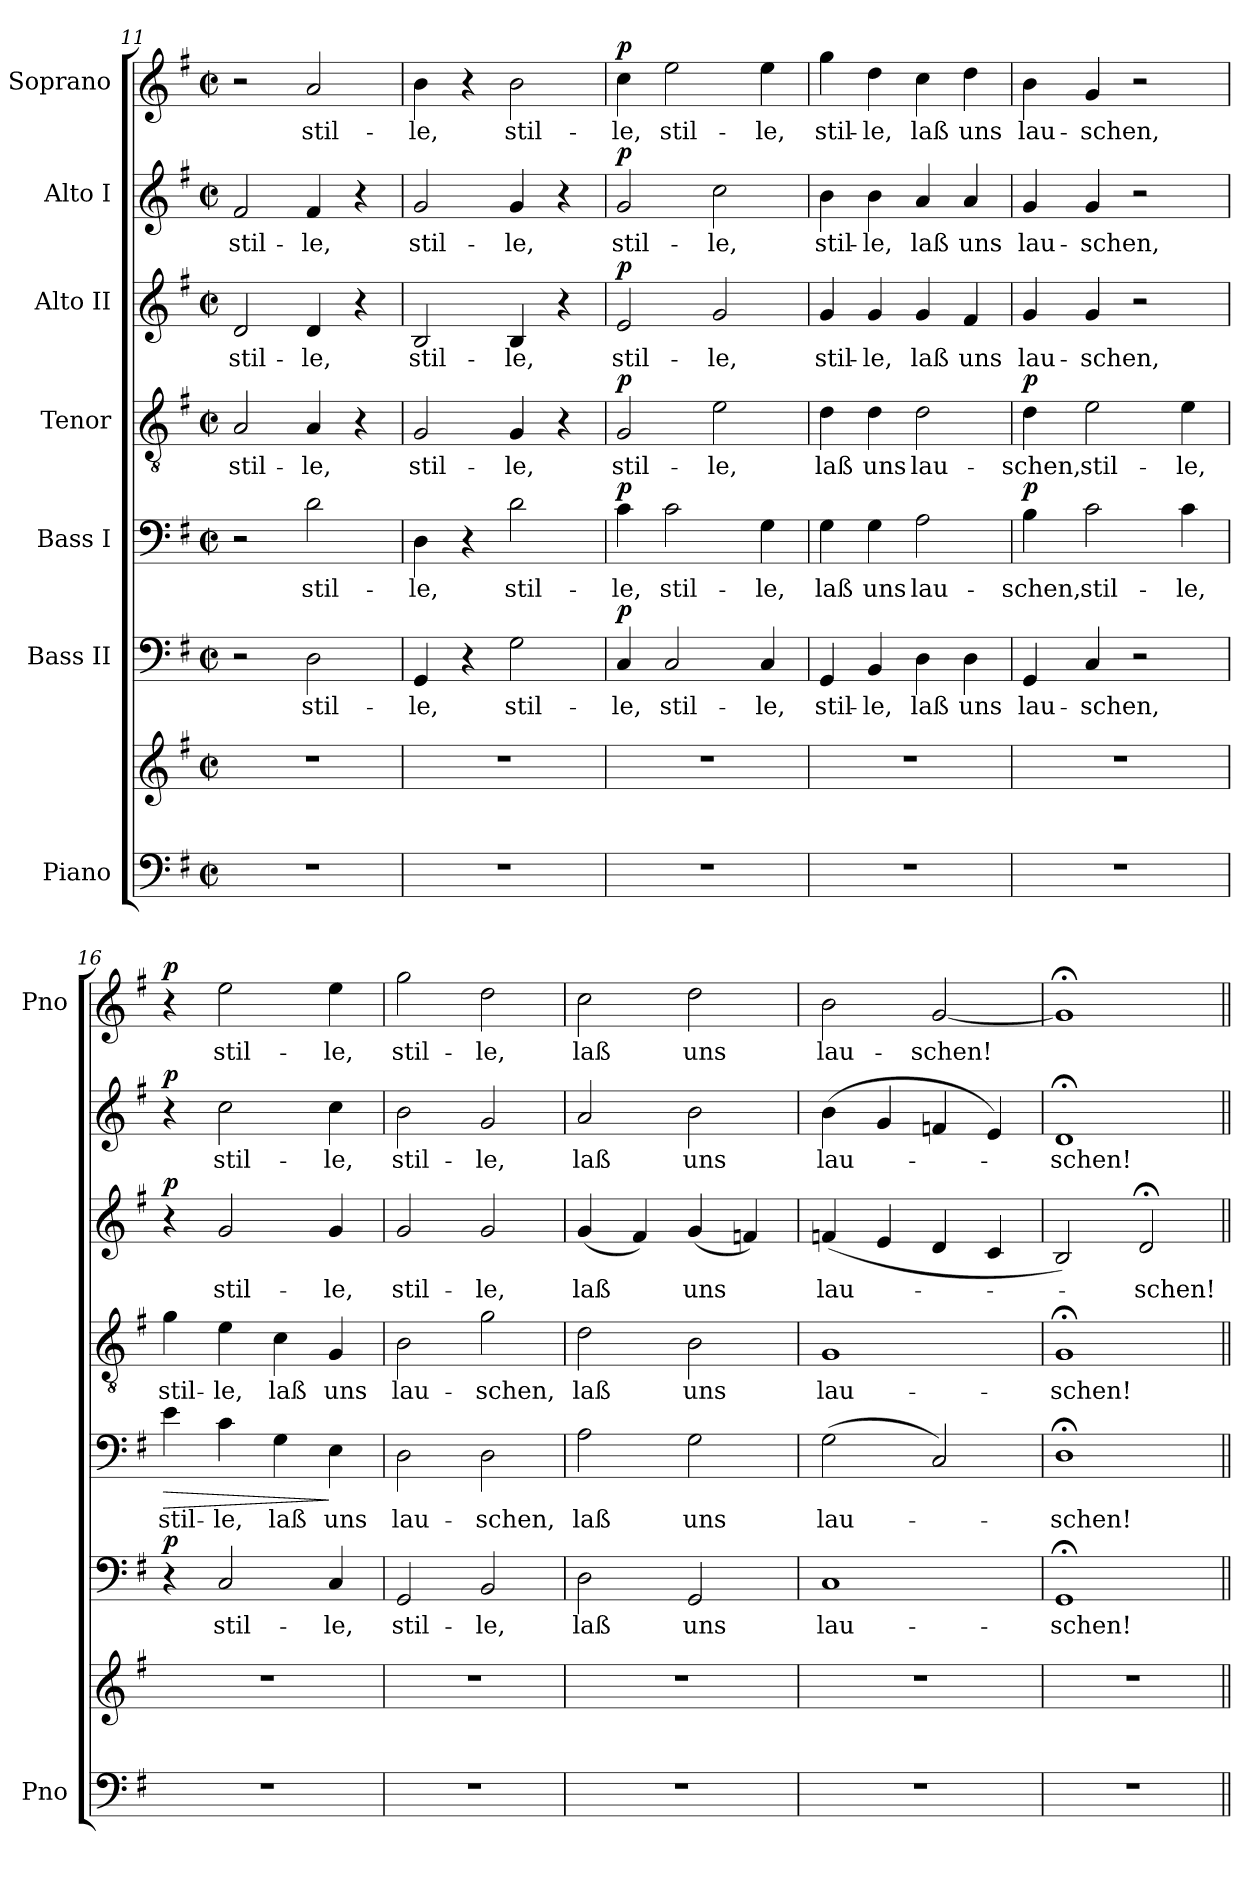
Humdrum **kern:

**kern	**kern	**kern	**text	**dynam	**kern	**text	**dynam	**kern	**text	**dynam	**kern	**text	**dynam	**kern	**text	**dynam	**kern	**text	**dynam
*part7	*part7	*part6	*part6	*part6	*part5	*part5	*part5	*part4	*part4	*part4	*part3	*part3	*part3	*part2	*part2	*part2	*part1	*part1	*part1
*staff8	*staff7	*staff6	*staff6	*staff6	*staff5	*staff5	*staff5	*staff4	*staff4	*staff4	*staff3	*staff3	*staff3	*staff2	*staff2	*staff2	*staff1	*staff1	*staff1
*I"Piano	*	*I"Bass II	*	*	*I"Bass I	*	*	*I"Tenor	*	*	*I"Alto II	*	*	*I"Alto I	*	*	*I"Soprano	*	*
*I'Pno	*	*	*	*	*	*	*	*	*	*	*	*	*	*	*	*	*I'Pno	*	*
!!LO:PB:g=z
*clefF4	*clefG2	*clefF4	*	*	*clefF4	*	*	*clefGv2	*	*	*clefG2	*	*	*clefG2	*	*	*clefG2	*	*
*k[f#]	*k[f#]	*k[f#]	*	*	*k[f#]	*	*	*k[f#]	*	*	*k[f#]	*	*	*k[f#]	*	*	*k[f#]	*	*
*G:	*G:	*G:	*	*	*G:	*	*	*G:	*	*	*G:	*	*	*G:	*	*	*G:	*	*
*M2/2	*M2/2	*M2/2	*	*	*M2/2	*	*	*M2/2	*	*	*M2/2	*	*	*M2/2	*	*	*M2/2	*	*
*met(c|)	*met(c|)	*met(c|)	*	*	*met(c|)	*	*	*met(c|)	*	*	*met(c|)	*	*	*met(c|)	*	*	*met(c|)	*	*
=11	=11	=11	=11	=11	=11	=11	=11	=11	=11	=11	=11	=11	=11	=11	=11	=11	=11	=11	=11
!	!	!	!	!	!	!	!	!	!LO:LY:b	!	!	!LO:LY:b	!	!	!LO:LY:b	!	!	!	!
1r	1r	2r	.	.	2r	.	.	2A/	stil-	.	2d/	stil-	.	2f#/	stil-	.	2r	.	.
!	!	!	!LO:LY:b	!	!	!LO:LY:b	!	!	!LO:LY:b	!	!	!LO:LY:b	!	!	!LO:LY:b	!	!	!LO:LY:b	!
.	.	2D\	stil-	.	2d\	stil-	.	4A/	-le,	.	4d/	-le,	.	4f#/	-le,	.	2a/	stil-	.
.	.	.	.	.	.	.	.	4r	.	.	4r	.	.	4r	.	.	.	.	.
=12	=12	=12	=12	=12	=12	=12	=12	=12	=12	=12	=12	=12	=12	=12	=12	=12	=12	=12	=12
!	!	!	!LO:LY:b	!	!	!LO:LY:b	!	!	!LO:LY:b	!	!	!LO:LY:b	!	!	!LO:LY:b	!	!	!LO:LY:b	!
1r	1r	4GG/	-le,	.	4D\	-le,	.	2G/	stil-	.	2B/	stil-	.	2g/	stil-	.	4b\	-le,	.
.	.	4r	.	.	4r	.	.	.	.	.	.	.	.	.	.	.	4r	.	.
!	!	!	!LO:LY:b	!	!	!LO:LY:b	!	!	!LO:LY:b	!	!	!LO:LY:b	!	!	!LO:LY:b	!	!	!LO:LY:b	!
.	.	2G\	stil-	.	2d\	stil-	.	4G/	-le,	.	4B/	-le,	.	4g/	-le,	.	2b\	stil-	.
.	.	.	.	.	.	.	.	4r	.	.	4r	.	.	4r	.	.	.	.	.
=13	=13	=13	=13	=13	=13	=13	=13	=13	=13	=13	=13	=13	=13	=13	=13	=13	=13	=13	=13
!	!	!	!LO:LY:b	!LO:DY:b	!	!LO:LY:b	!LO:DY:b	!	!LO:LY:b	!LO:DY:b	!	!LO:LY:b	!LO:DY:b	!	!LO:LY:b	!LO:DY:b	!	!LO:LY:b	!LO:DY:b
1r	1r	4C/	-le,	p	4c\	-le,	p	2G/	stil-	p	2e/	stil-	p	2g/	stil-	p	4cc\	-le,	p
!	!	!	!LO:LY:b	!	!	!LO:LY:b	!	!	!	!	!	!	!	!	!	!	!	!LO:LY:b	!
.	.	2C/	stil-	.	2c\	stil-	.	.	.	.	.	.	.	.	.	.	2ee\	stil-	.
!	!	!	!	!	!	!	!	!	!LO:LY:b	!	!	!LO:LY:b	!	!	!LO:LY:b	!	!	!	!
.	.	.	.	.	.	.	.	2e\	-le,	.	2g/	-le,	.	2cc\	-le,	.	.	.	.
!	!	!	!LO:LY:b	!	!	!LO:LY:b	!	!	!	!	!	!	!	!	!	!	!	!LO:LY:b	!
.	.	4C/	-le,	.	4G\	-le,	.	.	.	.	.	.	.	.	.	.	4ee\	-le,	.
=14	=14	=14	=14	=14	=14	=14	=14	=14	=14	=14	=14	=14	=14	=14	=14	=14	=14	=14	=14
!	!	!	!LO:LY:b	!	!	!LO:LY:b	!	!	!LO:LY:b	!	!	!LO:LY:b	!	!	!LO:LY:b	!	!	!LO:LY:b	!
1r	1r	4GG/	stil-	.	4G\	laß	.	4d\	laß	.	4g/	stil-	.	4b\	stil-	.	4gg\	stil-	.
!	!	!	!LO:LY:b	!	!	!LO:LY:b	!	!	!LO:LY:b	!	!	!LO:LY:b	!	!	!LO:LY:b	!	!	!LO:LY:b	!
.	.	4BB/	-le,	.	4G\	uns	.	4d\	uns	.	4g/	-le,	.	4b\	-le,	.	4dd\	-le,	.
!	!	!	!LO:LY:b	!	!	!LO:LY:b	!	!	!LO:LY:b	!	!	!LO:LY:b	!	!	!LO:LY:b	!	!	!LO:LY:b	!
.	.	4D\	laß	.	2A\	lau-	.	2d\	lau-	.	4g/	laß	.	4a/	laß	.	4cc\	laß	.
!	!	!	!LO:LY:b	!	!	!	!	!	!	!	!	!LO:LY:b	!	!	!LO:LY:b	!	!	!LO:LY:b	!
.	.	4D\	uns	.	.	.	.	.	.	.	4f#/	uns	.	4a/	uns	.	4dd\	uns	.
=15	=15	=15	=15	=15	=15	=15	=15	=15	=15	=15	=15	=15	=15	=15	=15	=15	=15	=15	=15
!	!	!	!LO:LY:b	!	!	!LO:LY:b	!LO:DY:b	!	!LO:LY:b	!LO:DY:b	!	!LO:LY:b	!	!	!LO:LY:b	!	!	!LO:LY:b	!
1r	1r	4GG/	lau-	.	4B\	­schen,	p	4d\	­schen,	p	4g/	lau-	.	4g/	lau-	.	4b\	lau-	.
!	!	!	!LO:LY:b	!	!	!LO:LY:b	!	!	!LO:LY:b	!	!	!LO:LY:b	!	!	!LO:LY:b	!	!	!LO:LY:b	!
.	.	4C/	-schen,	.	2c\	stil-	.	2e\	stil-	.	4g/	-schen,	.	4g/	-schen,	.	4g/	-schen,	.
.	.	2r	.	.	.	.	.	.	.	.	2r	.	.	2r	.	.	2r	.	.
!	!	!	!	!	!	!LO:LY:b	!	!	!LO:LY:b	!	!	!	!	!	!	!	!	!	!
.	.	.	.	.	4c\	-le,	.	4e\	-le,	.	.	.	.	.	.	.	.	.	.
=16	=16	=16	=16	=16	=16	=16	=16	=16	=16	=16	=16	=16	=16	=16	=16	=16	=16	=16	=16
!	!	!	!	!LO:DY:b	!	!LO:LY:b	!LO:HP:b	!	!LO:LY:b	!	!	!	!LO:DY:b	!	!	!LO:DY:b	!	!	!LO:DY:b
1r	1r	4r	.	p	4e\	stil-	>	4g\	stil-	.	4r	.	p	4r	.	p	4r	.	p
!	!	!	!LO:LY:b	!	!	!LO:LY:b	!	!	!LO:LY:b	!	!	!LO:LY:b	!	!	!LO:LY:b	!	!	!LO:LY:b	!
.	.	2C/	stil-	.	4c\	-le,	.	4e\	-le,	.	2g/	stil-	.	2cc\	stil-	.	2ee\	stil-	.
!	!	!	!	!	!	!LO:LY:b	!	!	!LO:LY:b	!	!	!	!	!	!	!	!	!	!
.	.	.	.	.	4G\	laß	.	4c\	laß	.	.	.	.	.	.	.	.	.	.
!	!	!	!LO:LY:b	!	!	!LO:LY:b	!	!	!LO:LY:b	!	!	!LO:LY:b	!	!	!LO:LY:b	!	!	!LO:LY:b	!
.	.	4C/	-le,	.	4E\	uns	]	4G/	uns	.	4g/	-le,	.	4cc\	-le,	.	4ee\	-le,	.
!!LO:PB:g=z
=17	=17	=17	=17	=17	=17	=17	=17	=17	=17	=17	=17	=17	=17	=17	=17	=17	=17	=17	=17
!	!	!	!LO:LY:b	!	!	!LO:LY:b	!	!	!LO:LY:b	!	!	!LO:LY:b	!	!	!LO:LY:b	!	!	!LO:LY:b	!
1r	1r	2GG/	stil-	.	2D\	lau-	.	2B\	lau-	.	2g/	stil-	.	2b\	stil-	.	2gg\	stil-	.
!	!	!	!LO:LY:b	!	!	!LO:LY:b	!	!	!LO:LY:b	!	!	!LO:LY:b	!	!	!LO:LY:b	!	!	!LO:LY:b	!
.	.	2BB/	-le,	.	2D\	-schen,	.	2g\	-schen,	.	2g/	-le,	.	2g/	-le,	.	2dd\	-le,	.
=18	=18	=18	=18	=18	=18	=18	=18	=18	=18	=18	=18	=18	=18	=18	=18	=18	=18	=18	=18
!	!	!	!LO:LY:b	!	!	!LO:LY:b	!	!	!LO:LY:b	!	!	!LO:LY:b	!	!	!LO:LY:b	!	!	!LO:LY:b	!
1r	1r	2D\	laß	.	2A\	laß	.	2d\	laß	.	(<4g/	laß	.	2a/	laß	.	2cc\	laß	.
.	.	.	.	.	.	.	.	.	.	.	4f#/)	.	.	.	.	.	.	.	.
!	!	!	!LO:LY:b	!	!	!LO:LY:b	!	!	!LO:LY:b	!	!	!LO:LY:b	!	!	!LO:LY:b	!	!	!LO:LY:b	!
.	.	2GG/	uns	.	2G\	uns	.	2B\	uns	.	(<4g/	uns	.	2b\	uns	.	2dd\	uns	.
.	.	.	.	.	.	.	.	.	.	.	4fn/)	.	.	.	.	.	.	.	.
=19	=19	=19	=19	=19	=19	=19	=19	=19	=19	=19	=19	=19	=19	=19	=19	=19	=19	=19	=19
!	!	!	!LO:LY:b	!	!	!LO:LY:b	!	!	!LO:LY:b	!	!	!LO:LY:b	!	!	!LO:LY:b	!	!	!LO:LY:b	!
1r	1r	1C	lau-	.	(>2G\	lau-	.	1G	lau-	.	(<4fn/	lau-	.	(>4b\	lau-	.	2b\	lau-	.
.	.	.	.	.	.	.	.	.	.	.	4e/	.	.	4g/	.	.	.	.	.
!	!	!	!	!	!	!	!	!	!	!	!	!	!	!	!	!	!	!LO:LY:b	!
.	.	.	.	.	2C/)	.	.	.	.	.	4d/	.	.	4fn/	.	.	[2g/	-schen!	.
.	.	.	.	.	.	.	.	.	.	.	4c/	.	.	4e/)	.	.	.	.	.
=20	=20	=20	=20	=20	=20	=20	=20	=20	=20	=20	=20	=20	=20	=20	=20	=20	=20	=20	=20
!	!	!	!LO:LY:b	!	!	!LO:LY:b	!	!	!LO:LY:b	!	!	!	!	!	!LO:LY:b	!	!	!	!
1r	1r	1GG;<	-schen!	.	1D;<	-schen!	.	1G;<	-schen!	.	2B/)	.	.	1d;<	-schen!	.	1g;<]	.	.
!	!	!	!	!	!	!	!	!	!	!	!	!LO:LY:b	!	!	!	!	!	!	!
.	.	.	.	.	.	.	.	.	.	.	2d;</	-schen!	.	.	.	.	.	.	.
=||	=||	=||	=||	=||	=||	=||	=||	=||	=||	=||	=||	=||	=||	=||	=||	=||	=||	=||	=||
*-	*-	*-	*-	*-	*-	*-	*-	*-	*-	*-	*-	*-	*-	*-	*-	*-	*-	*-	*-
